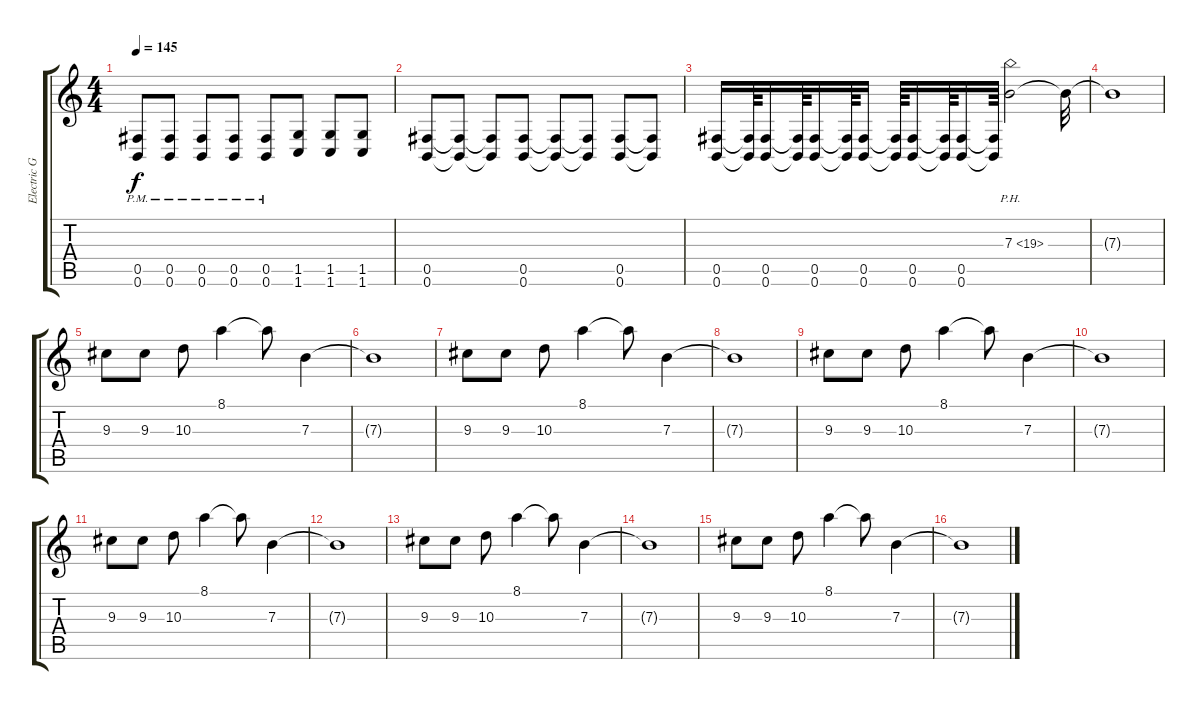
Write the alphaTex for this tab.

\track ("Electric Guitar" "Electric G") {instrument distortionguitar}
\staff {score tabs}
\tuning (Db4 Ab3 E3 B2 Gb2 B1) {hide}
\ts (4 4)
\tempo 145
\clef g2
\ks c
(0.5{pm} 0.6{pm}).8{dy f} (0.5{pm} 0.6{pm}).8 (0.5{pm} 0.6{pm}).8 (0.5{pm} 0.6{pm}).8 (0.5{pm} 0.6{pm}).8 (1.5 1.6).8 (1.5 1.6).8 (1.5 1.6).8 |
(0.5 0.6).8 (0.5{t} 0.6{t}).8 (0.5{t} 0.6{t}).8 (0.5 0.6).8 (0.5{t} 0.6{t}).8 (0.5{t} 0.6{t}).8 (0.5 0.6).8 (0.5{t} 0.6{t}).8 |
(0.5 0.6).16 (0.5{t} 0.6{t}).64 (0.5 0.6).16 (0.5{t} 0.6{t}).64 (0.5 0.6).16 (0.5{t} 0.6{t}).64 (0.5 0.6).16 (0.5{t} 0.6{t}).64 (0.5 0.6).16 (0.5{t} 0.6{t}).64 (0.5 0.6).16 (0.5{t} 0.6{t}).64 7.3{ph 12}.2 7.3{t}.32 |
7.3{t}.1 |
9.3.8 9.3.8 10.3.8 8.1.4 8.1{t}.8 7.3.4 |
7.3{t}.1 |
9.3.8 9.3.8 10.3.8 8.1.4 8.1{t}.8 7.3.4 |
7.3{t}.1 |
9.3.8 9.3.8 10.3.8 8.1.4 8.1{t}.8 7.3.4 |
7.3{t}.1 |
9.3.8 9.3.8 10.3.8 8.1.4 8.1{t}.8 7.3.4 |
7.3{t}.1 |
9.3.8 9.3.8 10.3.8 8.1.4 8.1{t}.8 7.3.4 |
7.3{t}.1 |
9.3.8 9.3.8 10.3.8 8.1.4 8.1{t}.8 7.3.4 |
7.3{t}.1
